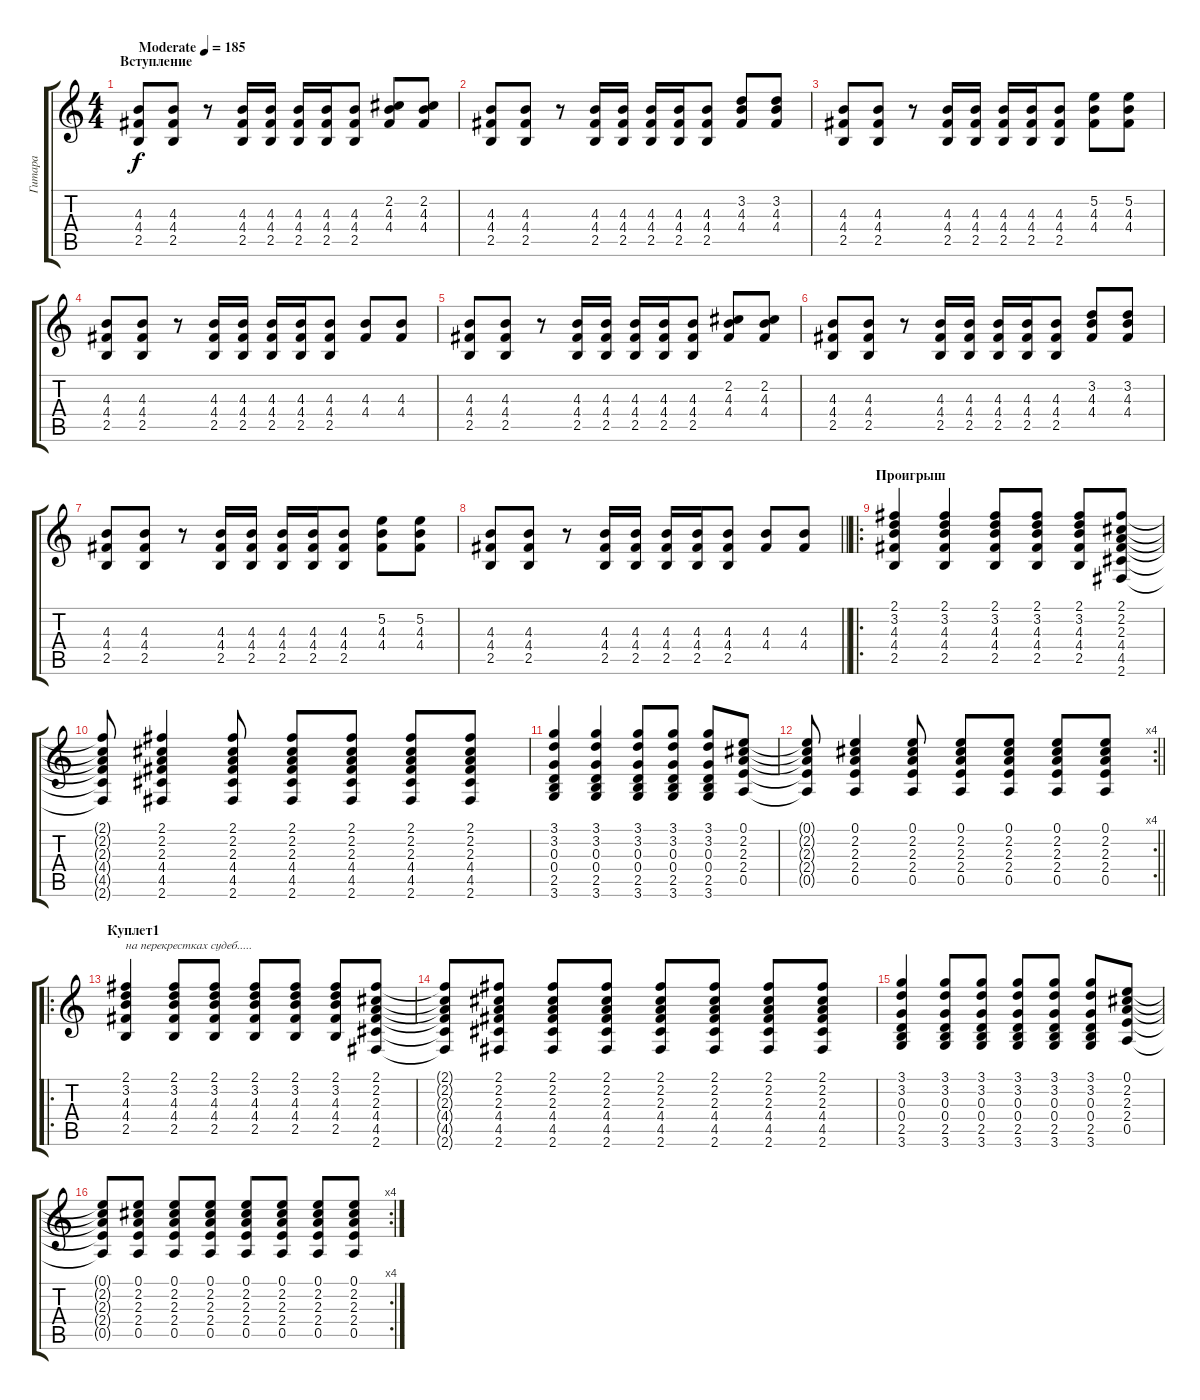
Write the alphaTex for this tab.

\track ("Гитара" "Гитара") {instrument acousticguitarsteel}
\staff {score tabs}
\tuning (E4 B3 G3 D3 A2 E2) {hide}
\ts (4 4)
\section ("" "Вступление")
\tempo (185 "Moderate")
\clef g2
\ks c
(4.3 4.4 2.5).8{dy f instrument acousticguitarsteel} (4.3 4.4 2.5).8 r.8 (4.3 4.4 2.5).16 (4.3 4.4 2.5).16 (4.3 4.4 2.5).16 (4.3 4.4 2.5).16 (4.3 4.4 2.5).8 (2.2 4.3 4.4).8 (2.2 4.3 4.4).8 |
(4.3 4.4 2.5).8 (4.3 4.4 2.5).8 r.8 (4.3 4.4 2.5).16 (4.3 4.4 2.5).16 (4.3 4.4 2.5).16 (4.3 4.4 2.5).16 (4.3 4.4 2.5).8 (3.2 4.3 4.4).8 (3.2 4.3 4.4).8 |
(4.3 4.4 2.5).8 (4.3 4.4 2.5).8 r.8 (4.3 4.4 2.5).16 (4.3 4.4 2.5).16 (4.3 4.4 2.5).16 (4.3 4.4 2.5).16 (4.3 4.4 2.5).8 (5.2 4.3 4.4).8 (5.2 4.3 4.4).8 |
(4.3 4.4 2.5).8 (4.3 4.4 2.5).8 r.8 (4.3 4.4 2.5).16 (4.3 4.4 2.5).16 (4.3 4.4 2.5).16 (4.3 4.4 2.5).16 (4.3 4.4 2.5).8 (4.3 4.4).8 (4.3 4.4).8 |
(4.3 4.4 2.5).8 (4.3 4.4 2.5).8 r.8 (4.3 4.4 2.5).16 (4.3 4.4 2.5).16 (4.3 4.4 2.5).16 (4.3 4.4 2.5).16 (4.3 4.4 2.5).8 (2.2 4.3 4.4).8 (2.2 4.3 4.4).8 |
(4.3 4.4 2.5).8 (4.3 4.4 2.5).8 r.8 (4.3 4.4 2.5).16 (4.3 4.4 2.5).16 (4.3 4.4 2.5).16 (4.3 4.4 2.5).16 (4.3 4.4 2.5).8 (3.2 4.3 4.4).8 (3.2 4.3 4.4).8 |
(4.3 4.4 2.5).8 (4.3 4.4 2.5).8 r.8 (4.3 4.4 2.5).16 (4.3 4.4 2.5).16 (4.3 4.4 2.5).16 (4.3 4.4 2.5).16 (4.3 4.4 2.5).8 (5.2 4.3 4.4).8 (5.2 4.3 4.4).8 |
\barLineRight lightlight
(4.3 4.4 2.5).8 (4.3 4.4 2.5).8 r.8 (4.3 4.4 2.5).16 (4.3 4.4 2.5).16 (4.3 4.4 2.5).16 (4.3 4.4 2.5).16 (4.3 4.4 2.5).8 (4.3 4.4).8 (4.3 4.4).8 |
\ro
\section ("" "Проигрыш")
(2.1 3.2 4.3 4.4 2.5).4 (2.1 3.2 4.3 4.4 2.5).4 (2.1 3.2 4.3 4.4 2.5).8 (2.1 3.2 4.3 4.4 2.5).8 (2.1 3.2 4.3 4.4 2.5).8 (2.1 2.2 2.3 4.4 4.5 2.6).8 |
(2.1{t} 2.2{t} 2.3{t} 4.4{t} 4.5{t} 2.6{t}).8 (2.1 2.2 2.3 4.4 4.5 2.6).4 (2.1 2.2 2.3 4.4 4.5 2.6).8 (2.1 2.2 2.3 4.4 4.5 2.6).8 (2.1 2.2 2.3 4.4 4.5 2.6).8 (2.1 2.2 2.3 4.4 4.5 2.6).8 (2.1 2.2 2.3 4.4 4.5 2.6).8 |
(3.1 3.2 0.3 0.4 2.5 3.6).4 (3.1 3.2 0.3 0.4 2.5 3.6).4 (3.1 3.2 0.3 0.4 2.5 3.6).8 (3.1 3.2 0.3 0.4 2.5 3.6).8 (3.1 3.2 0.3 0.4 2.5 3.6).8 (0.1 2.2 2.3 2.4 0.5).8 |
\rc 4
\barLineRight lightlight
(0.1{t} 2.2{t} 2.3{t} 2.4{t} 0.5{t}).8 (0.1 2.2 2.3 2.4 0.5).4 (0.1 2.2 2.3 2.4 0.5).8 (0.1 2.2 2.3 2.4 0.5).8 (0.1 2.2 2.3 2.4 0.5).8 (0.1 2.2 2.3 2.4 0.5).8 (0.1 2.2 2.3 2.4 0.5).8 |
\ro
\section ("" "Куплет1")
(2.1 3.2 4.3 4.4 2.5).4{txt "на перекрестках судеб....."} (2.1 3.2 4.3 4.4 2.5).8 (2.1 3.2 4.3 4.4 2.5).8 (2.1 3.2 4.3 4.4 2.5).8 (2.1 3.2 4.3 4.4 2.5).8 (2.1 3.2 4.3 4.4 2.5).8 (2.1 2.2 2.3 4.4 4.5 2.6).8 |
(2.1{t} 2.2{t} 2.3{t} 4.4{t} 4.5{t} 2.6{t}).8 (2.1 2.2 2.3 4.4 4.5 2.6).8 (2.1 2.2 2.3 4.4 4.5 2.6).8 (2.1 2.2 2.3 4.4 4.5 2.6).8 (2.1 2.2 2.3 4.4 4.5 2.6).8 (2.1 2.2 2.3 4.4 4.5 2.6).8 (2.1 2.2 2.3 4.4 4.5 2.6).8 (2.1 2.2 2.3 4.4 4.5 2.6).8 |
(3.1 3.2 0.3 0.4 2.5 3.6).4 (3.1 3.2 0.3 0.4 2.5 3.6).8 (3.1 3.2 0.3 0.4 2.5 3.6).8 (3.1 3.2 0.3 0.4 2.5 3.6).8 (3.1 3.2 0.3 0.4 2.5 3.6).8 (3.1 3.2 0.3 0.4 2.5 3.6).8 (0.1 2.2 2.3 2.4 0.5).8 |
\rc 4
(0.1{t} 2.2{t} 2.3{t} 2.4{t} 0.5{t}).8 (0.1 2.2 2.3 2.4 0.5).8 (0.1 2.2 2.3 2.4 0.5).8 (0.1 2.2 2.3 2.4 0.5).8 (0.1 2.2 2.3 2.4 0.5).8 (0.1 2.2 2.3 2.4 0.5).8 (0.1 2.2 2.3 2.4 0.5).8 (0.1 2.2 2.3 2.4 0.5).8
